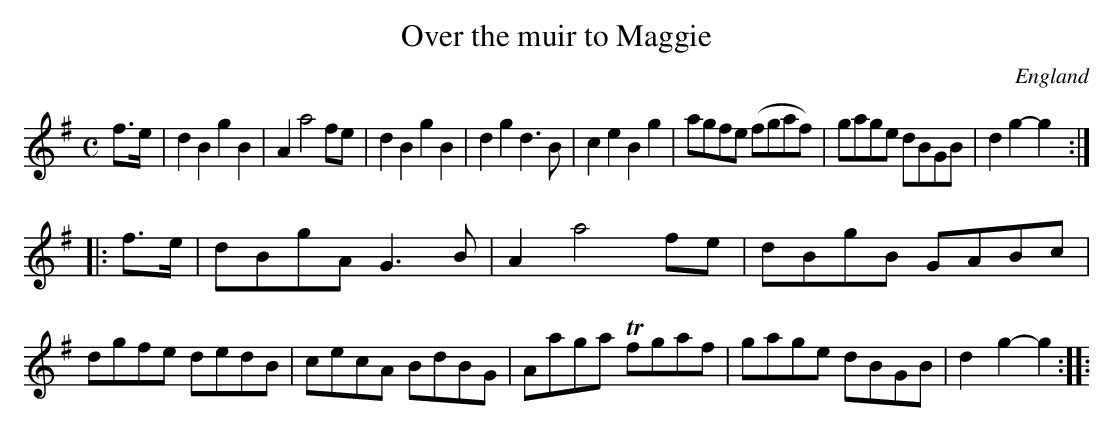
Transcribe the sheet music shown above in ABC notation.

X:1
T:Over the muir to Maggie
L:1/8
M:C
O:England
K:G major
f>e |\
d2B2 g2B2 | A2 a4 fe    | d2B2 g2B2 | d2g2d3B | \
c2e2 B2g2 | agfe (fgaf) | gage dBGB | d2g2-g2 ::
f>e|\
dBgA G3B  | A2 a4 fe   | dBgB GABc | dgfe dedB |\
cecA BdBG | Aaga Tfgaf | gage dBGB | d2g2-g2::
